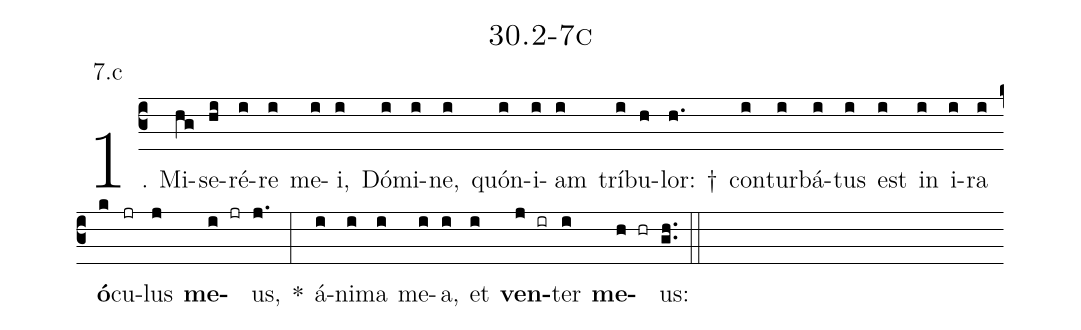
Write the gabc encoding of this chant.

name: 30.2-7c;
annotation: 7.c;
%%
(c3)1. Mi(hg)se(hi)ré(i)re(i) me(i)i,(i) Dó(i)mi(i)ne,(i) quón(i)i(i)am(i) trí(i)bu(h)lor: †(h.) con(i)tur(i)bá(i)tus(i) est(i) in(i) i(i)ra(i) <b>ó</b>(k)cu(jr)lus(j) <b>me</b>(i jr)us,(j.) *(:) á(i)ni(i)ma(i) me(i)a,(i) et(i) <b>ven</b>(j ir)ter(i) <b>me</b>(h hr)us:(gh..) (::)
